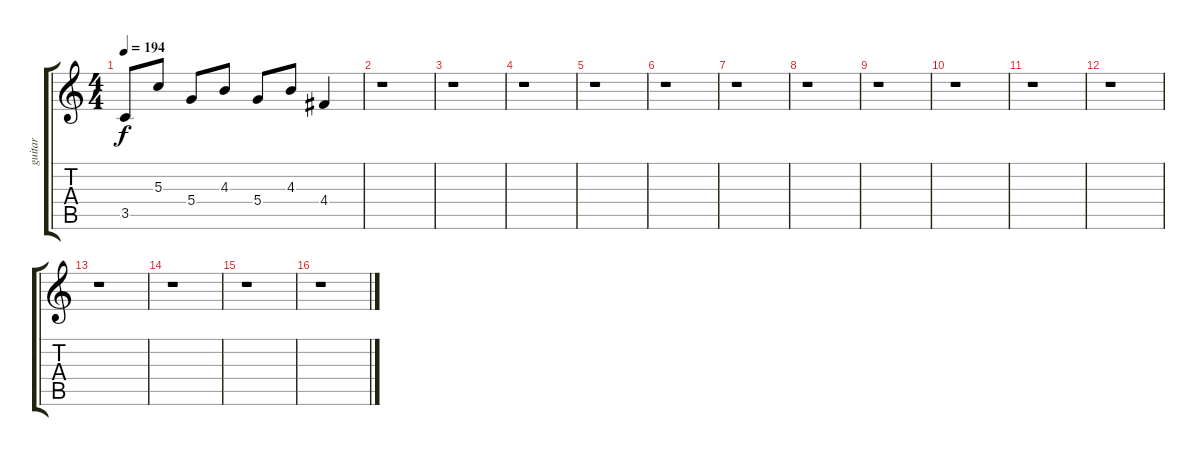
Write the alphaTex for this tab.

\track ("guitar" "guitar") {instrument overdrivenguitar}
\staff {score tabs}
\tuning (E4 B3 G3 D3 A2 E2) {hide}
\ts (4 4)
\tempo 194
\clef g2
\ks c
3.5{t}.8{dy f} 5.3.8 5.4.8 4.3.8 5.4.8 4.3.8 4.4.4 |
r.1 |
r.1 |
r.1 |
r.1 |
r.1 |
r.1 |
r.1 |
r.1 |
r.1 |
r.1 |
r.1 |
r.1 |
r.1 |
r.1 |
r.1
